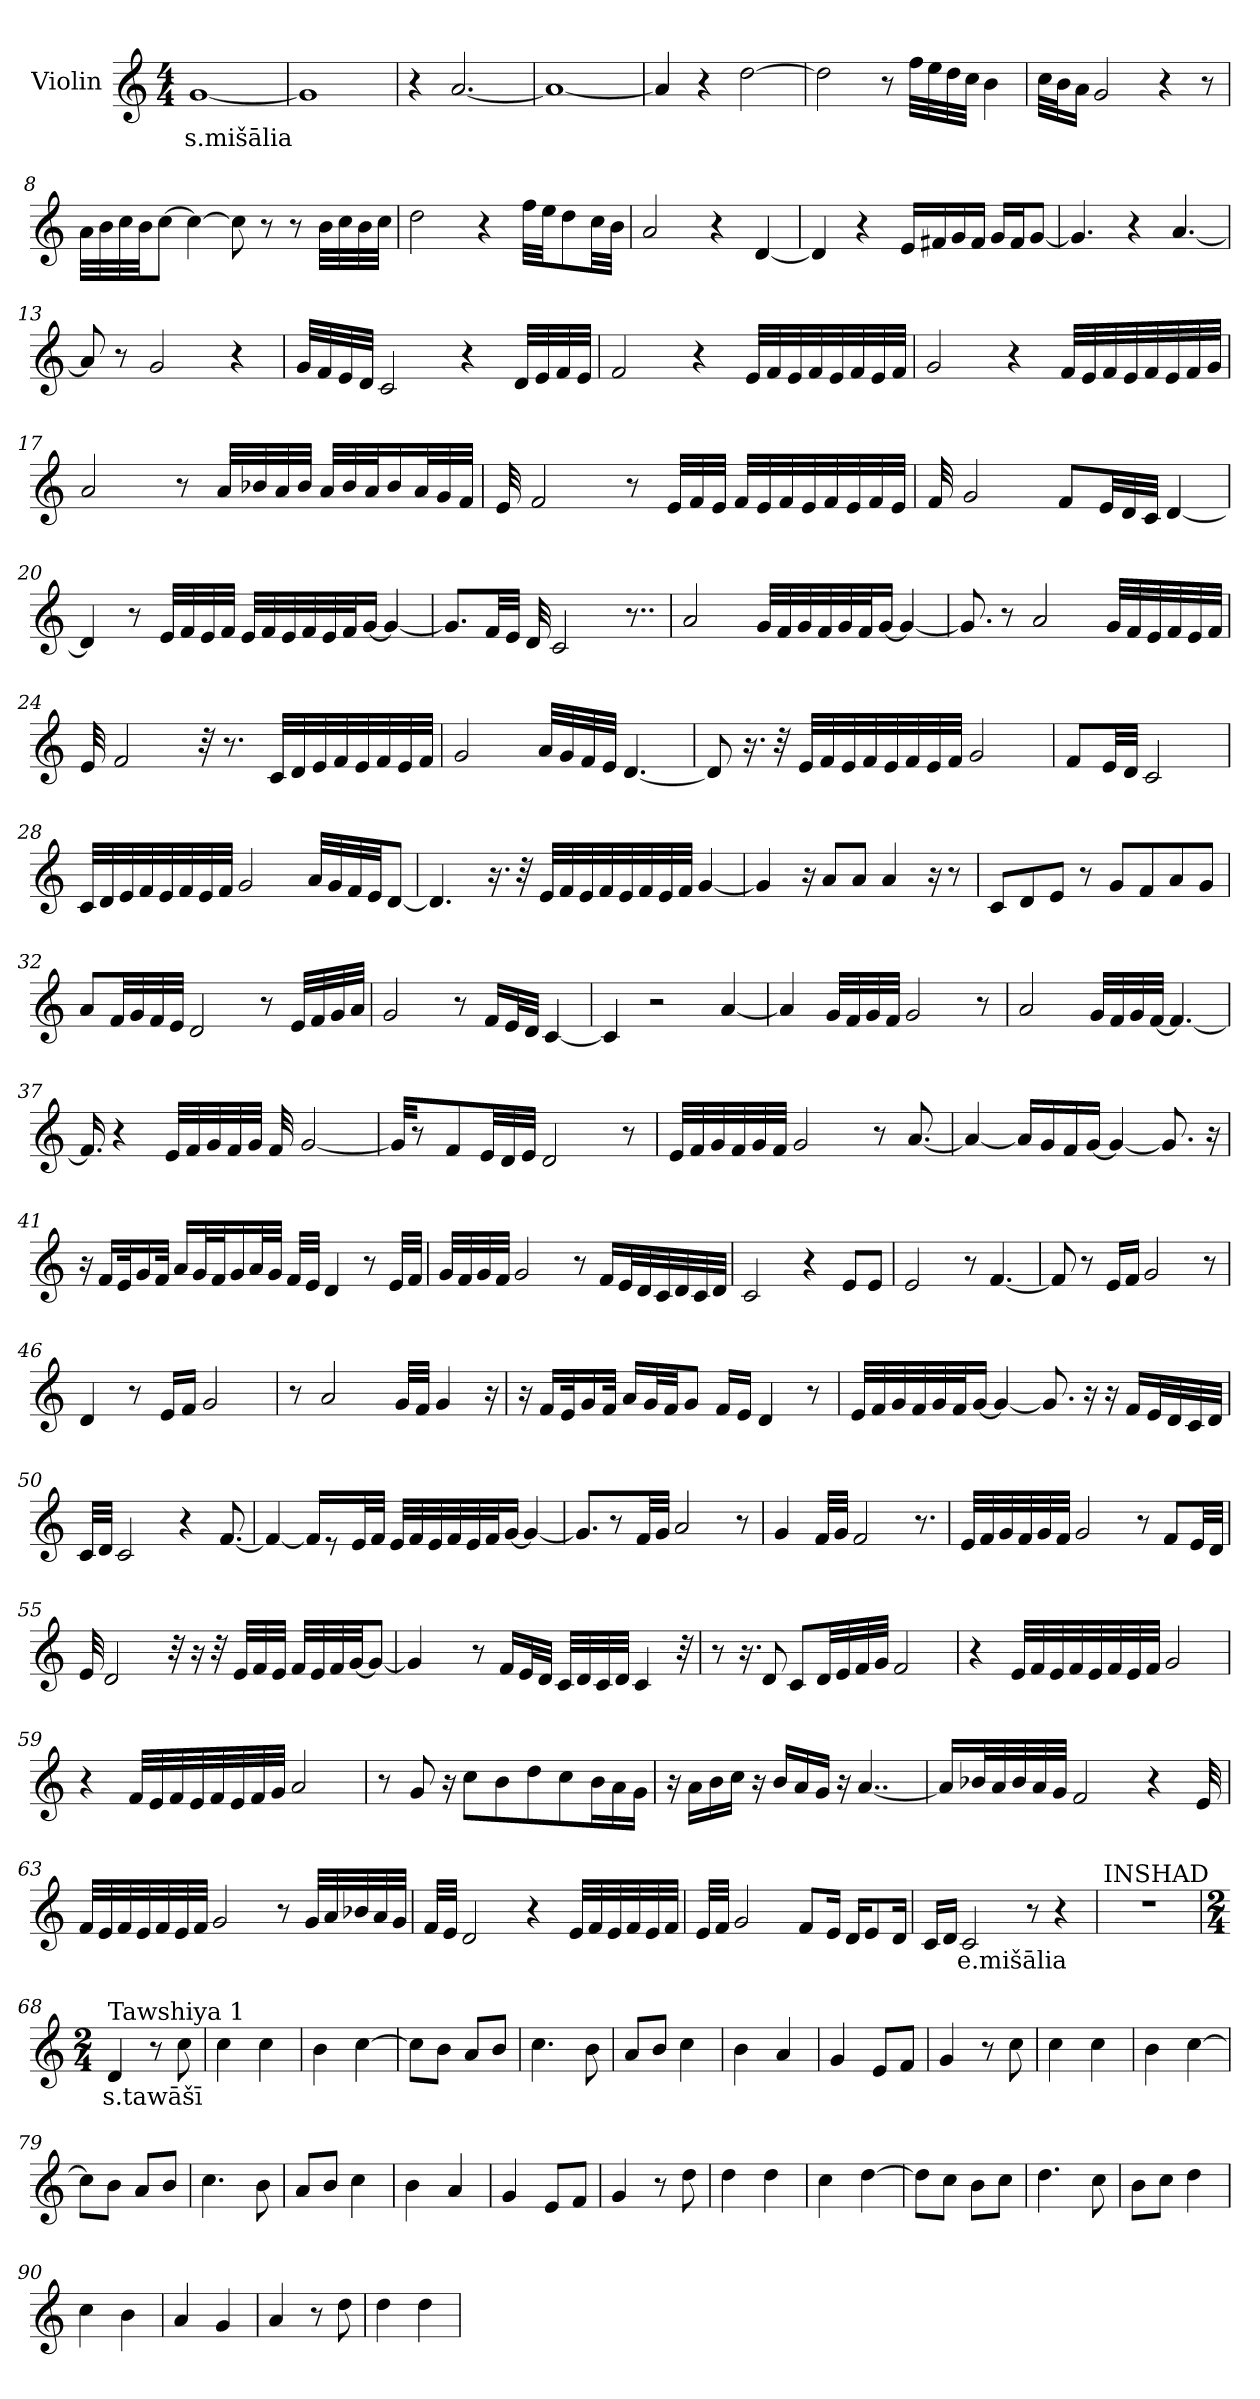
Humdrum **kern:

**kern	**text
*part1	*part1
*staff1	*staff1
*I"Violin	*
*clefG2	*
*k[]	*
*M4/4	*
*MM30	*
=1	=1
!	!LO:LY:b
[1g	s.mišālia
=2	=2
1g]	.
=3	=3
4r	.
[2.a/	.
=4	=4
1a_	.
=5	=5
4a/]	.
4r	.
[2dd\	.
=6	=6
2dd\]	.
8r	.
32ff\LLL	.
32ee\	.
32dd\	.
32cc\JJJ	.
4b\	.
!!LO:LB:g=z
=7	=7
32cc\LLL	.
32b\J	.
16a\JJ	.
2g/	.
4r	.
8r	.
=8	=8
32a\LLL	.
32b\	.
32cc\	.
32b\JJ	.
[8cc\J	.
4cc\_	.
8cc\]	.
8r	.
8r	.
32b\LLL	.
32cc\	.
32b\	.
32cc\JJJ	.
=9	=9
2dd\	.
4r	.
32ff\LLL	.
32ee\JJ	.
8dd\	.
32cc\LL	.
32b\JJJ	.
=10	=10
2a/	.
4r	.
[4d/	.
!!LO:LB:g=z
=11	=11
4d/]	.
4r	.
16e/LL	.
16f#X/	.
16g/	.
16f#/JJ	.
16g/LL	.
16f#/J	.
[8g/J	.
=12	=12
4.g/]	.
4r	.
[4.a/	.
=13	=13
8a/]	.
8r	.
2g/	.
4r	.
=14	=14
32g/LLL	.
32f/	.
32e/	.
32d/JJJ	.
2c/	.
4r	.
32d/LLL	.
32e/	.
32f/	.
32e/JJJ	.
!!LO:LB:g=z
=15	=15
2f/	.
4r	.
32e/LLL	.
32f/	.
32e/	.
32f/	.
32e/	.
32f/	.
32e/	.
32f/JJJ	.
=16	=16
2g/	.
4r	.
32f/LLL	.
32e/	.
32f/	.
32e/	.
32f/	.
32e/	.
32f/	.
32g/JJJ	.
=17	=17
2a/	.
8r	.
32a/LLL	.
32b-X/	.
32a/	.
32b-/JJJ	.
32a/LLL	.
32b-/	.
32a/J	.
16b-/	.
32a/L	.
32g/	.
32f/JJJ	.
!!LO:LB:g=z
=18	=18
32e/	.
2f/	.
8r	.
32e/LLL	.
32f/	.
32e/JJJ	.
32f/LLL	.
32e/	.
32f/	.
32e/	.
32f/	.
32e/	.
32f/	.
32e/JJJ	.
=19	=19
32f/	.
2g/	.
8f/L	.
32e/LL	.
32d/	.
32c/JJJ	.
[4d/	.
=20	=20
4d/]	.
8r	.
32e/LLL	.
32f/	.
32e/	.
32f/JJJ	.
32e/LLL	.
32f/	.
32e/	.
32f/	.
32e/	.
32f/J	.
[16g/JJ	.
4g/_	.
!!LO:LB:g=z
=21	=21
8.g/L]	.
32f/LL	.
32e/JJJ	.
32d/	.
2c/	.
8..r	.
=22	=22
2a/	.
32g/LLL	.
32f/	.
32g/	.
32f/	.
32g/	.
32f/J	.
[16g/JJ	.
4g/_	.
=23	=23
8.g/]	.
8r	.
2a/	.
32g/LLL	.
32f/	.
32e/	.
32f/	.
32e/	.
32f/JJJ	.
!!LO:LB:g=z
=24	=24
32e/	.
2f/	.
32r	.
8.r	.
32c/LLL	.
32d/	.
32e/	.
32f/	.
32e/	.
32f/	.
32e/	.
32f/JJJ	.
=25	=25
2g/	.
32a/LLL	.
32g/	.
32f/	.
32e/JJJ	.
[4.d/	.
=26	=26
8d/]	.
16.r	.
32r	.
32e/LLL	.
32f/	.
32e/	.
32f/	.
32e/	.
32f/	.
32e/	.
32f/JJJ	.
2g/	.
!!LO:PB:g=z
=27	=27
8f/L	.
32e/LL	.
32d/JJJ	.
2c/	.
=28	=28
32c/LLL	.
32d/	.
32e/	.
32f/	.
32e/	.
32f/	.
32e/	.
32f/JJJ	.
2g/	.
32a/LLL	.
32g/	.
32f/	.
32e/JJ	.
[8d/J	.
=29	=29
4.d/]	.
16.r	.
32r	.
32e/LLL	.
32f/	.
32e/	.
32f/	.
32e/	.
32f/	.
32e/	.
32f/JJJ	.
[4g/	.
!!LO:PB:g=z
=30	=30
4g/]	.
16r	.
8a/L	.
8a/J	.
4a/	.
16r	.
8r	.
=31	=31
8c/L	.
8d/	.
8e/J	.
8r	.
8g/L	.
8f/	.
8a/	.
8g/J	.
=32	=32
8a/L	.
32f/LL	.
32g/	.
32f/	.
32e/JJJ	.
2d/	.
8r	.
32e/LLL	.
32f/	.
32g/	.
32a/JJJ	.
=33	=33
2g/	.
8r	.
16f/LL	.
32e/L	.
32d/JJJ	.
[4c/	.
!!LO:LB:g=z
=34	=34
4c/]	.
2r	.
[4a/	.
=35	=35
4a/]	.
32g/LLL	.
32f/	.
32g/	.
32f/JJJ	.
2g/	.
8r	.
=36	=36
2a/	.
32g/LLL	.
32f/	.
32g/	.
[32f/JJJ	.
4.f/_	.
=37	=37
16.f/]	.
4r	.
32e/LLL	.
32f/	.
32g/	.
32f/	.
32g/JJJ	.
32f/	.
!LO:N:vis=2	!
[4...g/	.
!!LO:LB:g=z
=38	=38
32g/KKL]	.
8r	.
8f/	.
32e/LL	.
32d/	.
32e/JJJ	.
2d/	.
8r	.
=39	=39
32e/LLL	.
32f/	.
32g/	.
32f/	.
32g/	.
32f/JJJ	.
2g/	.
8r	.
[8.a/	.
=40	=40
4a/_	.
16a/LL]	.
16g/	.
16f/	.
[16g/JJ	.
4g/_	.
8.g/]	.
16r	.
!!LO:LB:g=z
=41	=41
16r	.
16f/LL	.
32e/K	.
16g/	.
32f/JJk	.
16a/LL	.
32g/L	.
32f/J	.
16g/	.
32a/L	.
32g/JJJ	.
32f/LLL	.
32e/JJJ	.
4d/	.
8r	.
32e/LLL	.
32f/JJJ	.
=42	=42
32g/LLL	.
32f/	.
32g/	.
32f/JJJ	.
2g/	.
8r	.
16f/LL	.
32e/L	.
32d/	.
32c/	.
32d/	.
32c/	.
32d/JJJ	.
=43	=43
2c/	.
4r	.
8e/L	.
8e/J	.
=44	=44
2e/	.
8r	.
[4.f/	.
!!LO:LB:g=z
=45	=45
8f/]	.
8r	.
16e/LL	.
16f/JJ	.
2g/	.
8r	.
=46	=46
4d/	.
8r	.
16e/LL	.
16f/JJ	.
2g/	.
=47	=47
8r	.
2a/	.
32g/LLL	.
32f/JJJ	.
4g/	.
16r	.
=48	=48
16r	.
16f/LL	.
32e/K	.
16g/	.
32f/JJk	.
16a/LL	.
32g/L	.
32f/JJ	.
8g/J	.
16f/LL	.
16e/JJ	.
4d/	.
8r	.
!!LO:LB:g=z
=49	=49
32e/LLL	.
32f/	.
32g/	.
32f/	.
32g/	.
32f/J	.
[16g/JJ	.
4g/_	.
8.g/]	.
16r	.
16r	.
16f/LL	.
32e/L	.
32d/	.
32c/	.
32d/JJJ	.
=50	=50
32c/LLL	.
32d/JJJ	.
2c/	.
4r	.
[8.f/	.
=51	=51
4f/_	.
16f/LL]	.
8r	.
32e/L	.
32f/JJJ	.
32e/LLL	.
32f/	.
32e/	.
32f/	.
32e/	.
32f/J	.
[16g/JJ	.
4g/_	.
!!LO:LB:g=z
=52	=52
8.g/L]	.
8r	.
32f/LL	.
32g/JJJ	.
2a/	.
8r	.
=53	=53
4g/	.
32f/LLL	.
32g/JJJ	.
2f/	.
8.r	.
=54	=54
32e/LLL	.
32f/	.
32g/	.
32f/	.
32g/	.
32f/JJJ	.
2g/	.
8r	.
8f/L	.
32e/LL	.
32d/JJJ	.
=55	=55
32e/	.
2d/	.
32r	.
16r	.
32r	.
32e/LLL	.
32f/	.
32e/JJJ	.
32f/LLL	.
32e/	.
32f/	.
[32g/JJ	.
8g/J_	.
!!LO:LB:g=z
=56	=56
4g/]	.
16.ryy	.
8r	.
16f/LL	.
32e/L	.
32d/JJJ	.
32c/LLL	.
32d/	.
32c/	.
32d/JJJ	.
4c/	.
32r	.
=57	=57
8r	.
16.r	.
8d/	.
8c/L	.
32d/LL	.
32e/	.
32f/	.
32g/JJJ	.
2f/	.
=58	=58
4r	.
32e/LLL	.
32f/	.
32e/	.
32f/	.
32e/	.
32f/	.
32e/	.
32f/JJJ	.
2g/	.
!!LO:PB:g=z
=59	=59
4r	.
32f/LLL	.
32e/	.
32f/	.
32e/	.
32f/	.
32e/	.
32f/	.
32g/JJJ	.
2a/	.
=60	=60
8r	.
8g/	.
16r	.
8cc\L	.
8b\	.
8dd\	.
8cc\	.
16b\L	.
16a\	.
16g\JJ	.
=61	=61
16r	.
16a\LL	.
16b\	.
16cc\JJ	.
16r	.
16b/LL	.
16a/	.
16g/JJ	.
16r	.
[4..a/	.
!!LO:LB:g=z
=62	=62
16a/LL]	.
32b-X/L	.
32a/	.
32b-/	.
32a/	.
32g/JJJ	.
2f/	.
4r	.
32e/	.
=63	=63
32f/LLL	.
32e/	.
32f/	.
32e/	.
32f/	.
32e/	.
32f/JJJ	.
2g/	.
8r	.
32g/LLL	.
32a/	.
32b-X/	.
32a/	.
32g/JJJ	.
=64	=64
32f/LLL	.
32e/JJJ	.
2d/	.
4r	.
32e/LLL	.
32f/	.
32e/	.
32f/	.
32e/	.
32f/JJJ	.
!!LO:LB:g=z
=65	=65
32e/LLL	.
32f/JJJ	.
2g/	.
8f/L	.
16e/Jk	.
16d/KL	.
8e/	.
16d/Jk	.
=66	=66
16c/LL	.
16d/JJ	.
!	!LO:LY:b
2c/	e.mišālia
8r	.
4r	.
=67	=67
!LO:TX:a:t=INSHAD	!
1r	.
=68	=68
*M2/4	*
!LO:TX:a:t=Tawshiya 1	!
!	!LO:LY:b
4d/	s.tawāšī
8r	.
8cc\	.
=69	=69
4cc\	.
4cc\	.
=70	=70
4b\	.
[4cc\	.
=71	=71
8cc\L]	.
8b\J	.
8a/L	.
8b/J	.
!!LO:LB:g=z
=72	=72
4.cc\	.
8b\	.
=73	=73
8a/L	.
8b/J	.
4cc\	.
=74	=74
4b\	.
4a/	.
=75	=75
4g/	.
8e/L	.
8f/J	.
=76	=76
4g/	.
8r	.
8cc\	.
=77	=77
4cc\	.
4cc\	.
=78	=78
4b\	.
[4cc\	.
=79	=79
8cc\L]	.
8b\J	.
8a/L	.
8b/J	.
=80	=80
4.cc\	.
8b\	.
=81	=81
8a/L	.
8b/J	.
4cc\	.
!!LO:LB:g=z
=82	=82
4b\	.
4a/	.
=83	=83
4g/	.
8e/L	.
8f/J	.
=84	=84
4g/	.
8r	.
8dd\	.
=85	=85
4dd\	.
4dd\	.
=86	=86
4cc\	.
[4dd\	.
=87	=87
8dd\L]	.
8cc\J	.
8b\L	.
8cc\J	.
=88	=88
4.dd\	.
8cc\	.
=89	=89
8b\L	.
8cc\J	.
4dd\	.
=90	=90
4cc\	.
4b\	.
=91	=91
4a/	.
4g/	.
!!LO:LB:g=z
=92	=92
4a/	.
8r	.
8dd\	.
=93	=93
4dd\	.
4dd\	.
=	=
*-	*-
